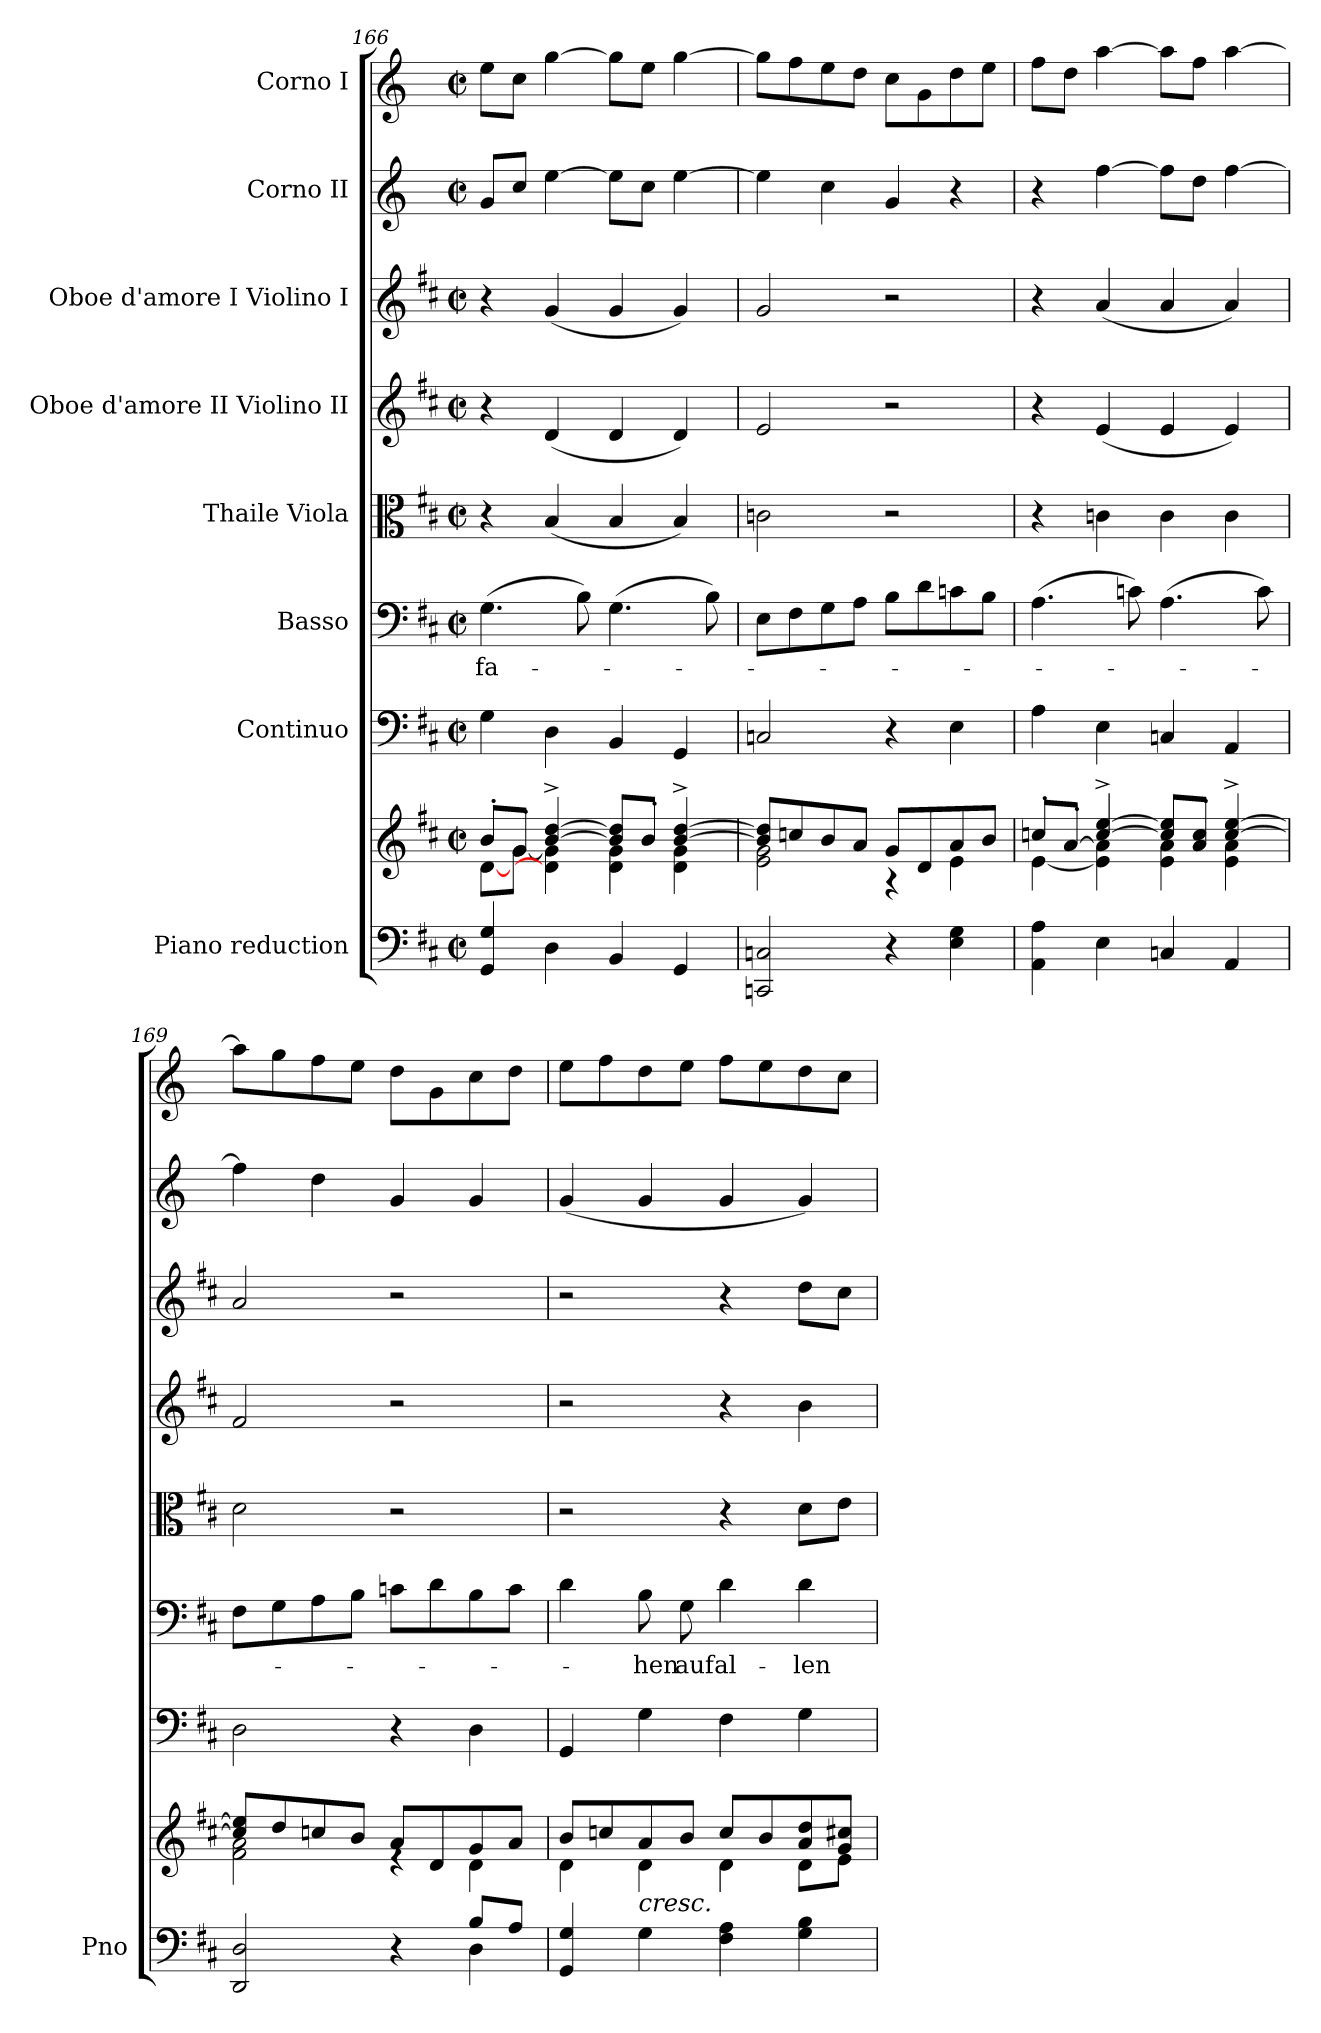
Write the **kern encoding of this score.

**kern	**kern	**kern	**kern	**text	**kern	**kern	**kern	**kern	**kern
*part8	*part8	*part7	*part6	*part6	*part5	*part4	*part3	*part2	*part1
*staff9	*staff8	*staff7	*staff6	*staff6	*staff5	*staff4	*staff3	*staff2	*staff1
*I"Piano reduction	*	*I"Continuo	*I"Basso	*	*I"Thaile Viola	*I"Oboe d'amore II Violino II	*I"Oboe d'amore I Violino I	*I"Corno II	*I"Corno I
*I'Pno	*	*	*	*	*	*	*	*	*
*clefF4	*clefG2	*clefF4	*clefF4	*	*clefC3	*clefG2	*clefG2	*clefG2	*clefG2
*	*	*	*	*	*	*	*	*ITrd3c5	*ITrd3c5
*k[f#c#]	*k[f#c#]	*k[f#c#]	*k[f#c#]	*	*k[f#c#]	*k[f#c#]	*k[f#c#]	*k[f#]	*k[f#]
*M2/2	*M2/2	*M2/2	*M2/2	*	*M2/2	*M2/2	*M2/2	*M2/2	*M2/2
*met(c|)	*met(c|)	*met(c|)	*met(c|)	*	*met(c|)	*met(c|)	*met(c|)	*met(c|)	*met(c|)
=166	=166	=166	=166	=166	=166	=166	=166	=166	=166
*	*^	*	*	*	*	*	*	*	*
!	!	!	!	!	!LO:LY:b	!	!	!	!	!
4GG/ 4G/	8b'/L	[8d\L	4G\	(>4.G\	fa-	4r	4r	4r	8d/L	8b\L
.	8g'/J	[8g\J	.	.	.	.	.	.	8g/J	8g\J
4D\	[4b/^ [4dd/^	4d\] 4g\]	4D\	.	.	(<4B/	(<4d/	(<4g/	[4b\	[4dd\
.	.	.	.	8B\)	.	.	.	.	.	.
4BB/	8b/] 8dd/]L	4d\ 4g\	4BB/	(>4.G\	.	4B/	4d/	4g/	8b\L]	8dd\L]
.	8b'/J	.	.	.	.	.	.	.	8g\J	8b\J
4GG/	[4b/^ [4dd/^	4d\ 4g\	4GG/	.	.	4B/)	4d/)	4g/)	[4b\	[4dd\
.	.	.	.	8B\)	.	.	.	.	.	.
!!LO:PB:g=z
=167	=167	=167	=167	=167	=167	=167	=167	=167	=167	=167
2CCn/ 2Cn/	8b/] 8dd/]L	2e\ 2g\	2Cn/	8E\L	.	2cn\	2e/	2g/	4b\]	8dd\L]
.	8ccn/	.	.	8F#\	.	.	.	.	.	8cc\
.	8b/	.	.	8G\	.	.	.	.	4g\	8b\
.	8a/J	.	.	8A\J	.	.	.	.	.	8a\J
4r	8g/L	4rA	4r	8B\L	.	2r	2r	2r	4d/	8g\L
.	8d/	.	.	8d\	.	.	.	.	.	8d\
4E\ 4G\	8a/	4e\	4E\	8cn\	.	.	.	.	4r	8a\
.	8b/J	.	.	8B\J	.	.	.	.	.	8b\J
=168	=168	=168	=168	=168	=168	=168	=168	=168	=168	=168
4AA\ 4A\	8ccn'/L	[4e\	4A\	(>4.A\	.	4r	4r	4r	4r	8cc\L
.	[8a'/J	.	.	.	.	.	.	.	.	8a\J
4E\	[4cc/^ [4ee/^	4e\] 4a\]	4E\	.	.	4cn\	(<4e/	(<4a/	[4cc\	[4ee\
.	.	.	.	8cn\)	.	.	.	.	.	.
4Cn/	8cc/] 8ee/]L	4e\ 4a\	4Cn/	(>4.A\	.	4c\	4e/	4a/	8cc\L]	8ee\L]
.	8a/' 8cc/'J	.	.	.	.	.	.	.	8a\J	8cc\J
4AA/	[4cc/^ [4ee/^	4e\ 4a\	4AA/	.	.	4c\	4e/)	4a/)	[4cc\	[4ee\
.	.	.	.	8c\)	.	.	.	.	.	.
=169	=169	=169	=169	=169	=169	=169	=169	=169	=169	=169
*^	*	*	*	*	*	*	*	*	*	*
2DD/ 2D/	2ryy	8cc/] 8ee/]L	2f#\ 2a\	2D\	8F#\L	.	2d\	2f#/	2a/	4cc\]	8ee\L]
.	.	8dd/	.	.	8G\	.	.	.	.	.	8dd\
.	.	8ccn/	.	.	8A\	.	.	.	.	4a\	8cc\
.	.	8b/J	.	.	8B\J	.	.	.	.	.	8b\J
4r	4ryy	8a/L	4re	4r	8cn\L	.	2r	2r	2r	4d/	8a\L
.	.	8d/	.	.	8d\	.	.	.	.	.	8d\
8B/L	4D\	8g/	4d\	4D\	8B\	.	.	.	.	4d/	8g\
8A/J	.	8a/J	.	.	8c\J	.	.	.	.	.	8a\J
*v	*v	*	*	*	*	*	*	*	*	*	*
=170	=170	=170	=170	=170	=170	=170	=170	=170	=170	=170
4GG/ 4G/	8b/L	4d\	4GG/	4d\	.	2r	2r	2r	(<4d/	8b\L
.	8ccn/	.	.	.	.	.	.	.	.	8cc\
!	!LO:TX:b:i:t=cresc.	!	!	!	!	!	!	!	!	!
!	!	!	!	!	!LO:LY:b	!	!	!	!	!
4G\	8a/	4d\	4G\	8B\	hen	.	.	.	4d/	8a\
!	!	!	!	!	!LO:LY:b	!	!	!	!	!
.	8b/J	.	.	8G\	auf	.	.	.	.	8b\J
!	!	!	!	!	!LO:LY:b	!	!	!	!	!
4F#\ 4A\	8cc/L	4d\	4F#\	4d\	al-	4r	4r	4r	4d/	8cc\L
.	8b/	.	.	.	.	.	.	.	.	8b\
!	!	!	!	!	!LO:LY:b	!	!	!	!	!
4G\ 4B\	8a/ 8dd/	8d\L	4G\	4d\	-len	8d\L	4b\	8dd\L	4d/)	8a\
.	8g/ 8cc#X/J	8e\J	.	.	.	8e\J	.	8cc#\J	.	8g\J
*	*v	*v	*	*	*	*	*	*	*	*
=	=	=	=	=	=	=	=	=	=
*-	*-	*-	*-	*-	*-	*-	*-	*-	*-
